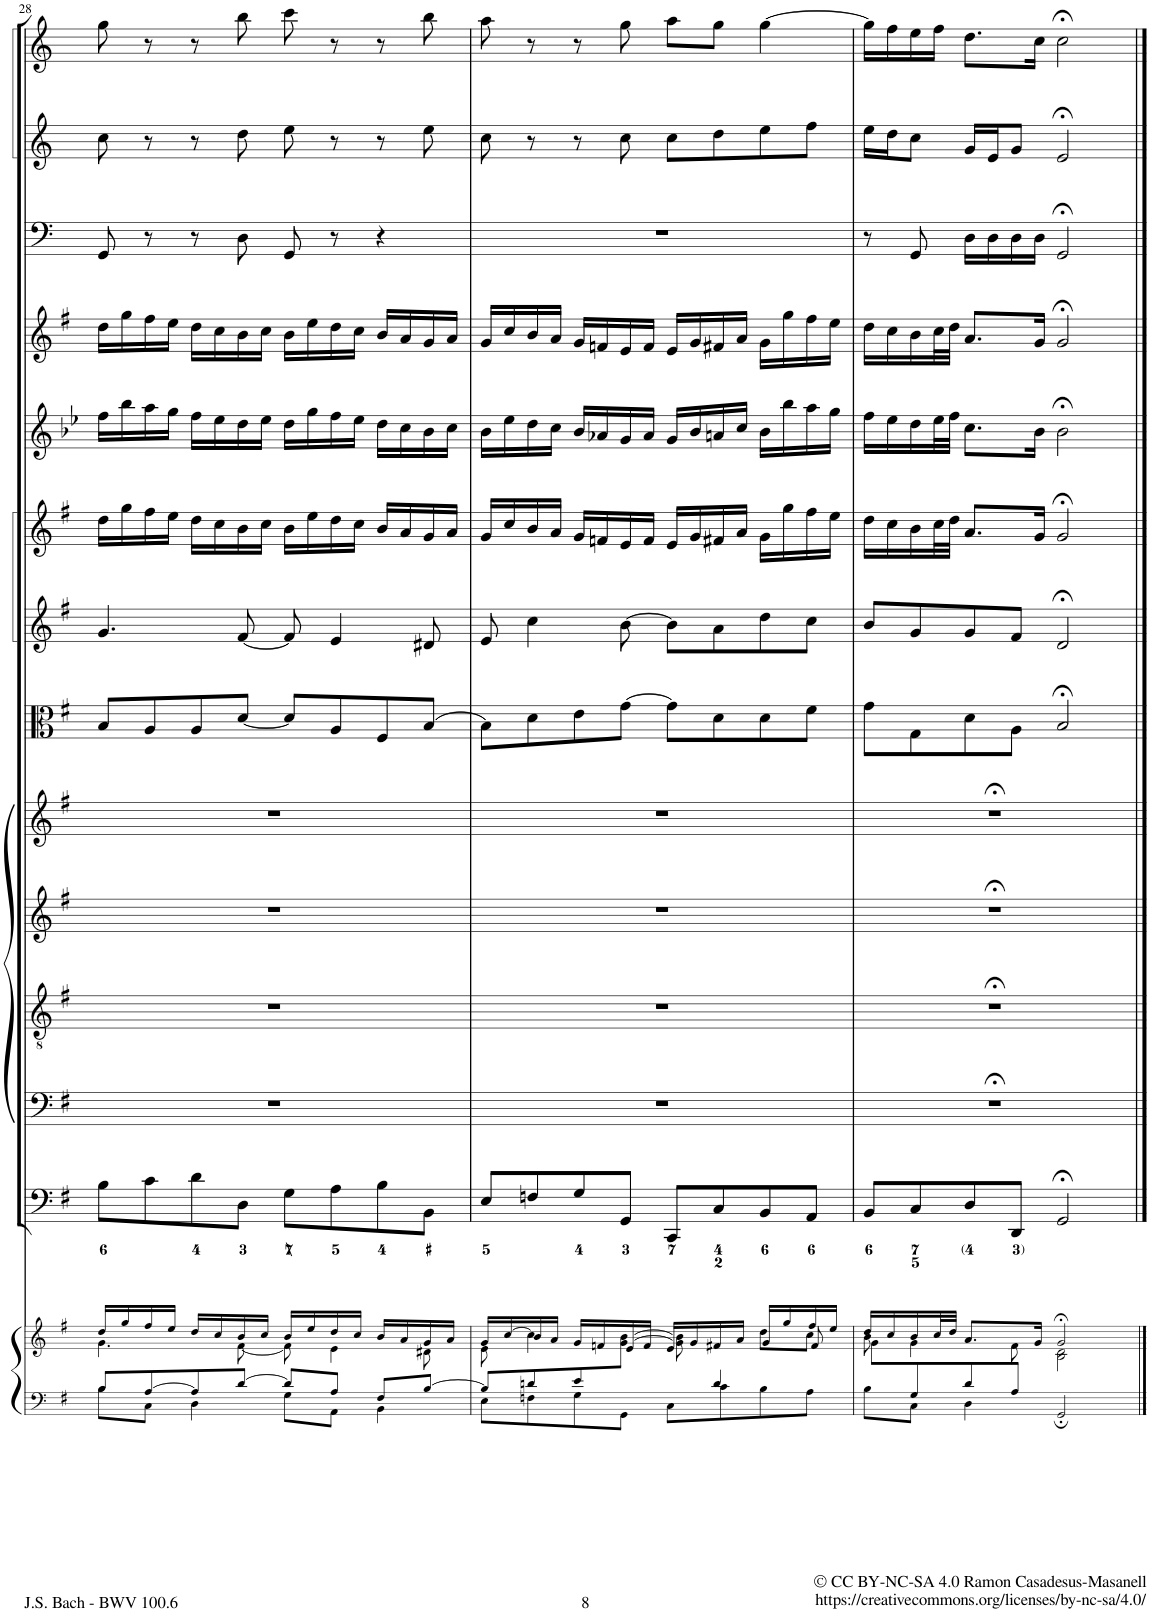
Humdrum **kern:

**kern	**kern	**kern	**kern	**kern	**kern	**kern	**kern	**kern	**kern	**kern	**kern	**kern	**kern	**kern
*part14	*part14	*part13	*part12	*part11	*part10	*part9	*part8	*part7	*part6	*part5	*part4	*part3	*part2	*part1
*staff15	*staff14	*staff13	*staff12	*staff11	*staff10	*staff9	*staff8	*staff7	*staff6	*staff5	*staff4	*staff3	*staff2	*staff1
*I"Piano reduction	*	*I"Organo e Continuo	*I"Basso	*I"Tenore	*I"Alto	*I"Soprano	*I"Viola	*I"Violino II	*I"Violino I	*I"Oboe d'amore	*I"Flauto Traverso	*I"Timpani	*I"Corno II	*I"Corno I
*I'Pno	*	*	*	*	*	*	*	*	*	*I'Ob	*I'Fl	*I'Timp	*	*
!!LO:PB:g=z
*clefF4	*clefG2	*clefF4	*clefF4	*clefGv2	*clefG2	*clefG2	*clefC3	*clefG2	*clefG2	*clefG2	*clefG2	*clefF4	*clefG2	*clefG2
*	*	*	*	*	*	*	*	*	*	*Trd2c3	*	*	*Trd3c5	*Trd3c5
*k[f#]	*k[f#]	*k[f#]	*k[f#]	*k[f#]	*k[f#]	*k[f#]	*k[f#]	*k[f#]	*k[f#]	*k[b-e-]	*k[f#]	*k[]	*k[]	*k[]
*M4/4	*M4/4	*M4/4	*M4/4	*M4/4	*M4/4	*M4/4	*M4/4	*M4/4	*M4/4	*M4/4	*M4/4	*M4/4	*M4/4	*M4/4
*met(c)	*met(c)	*met(c)	*met(c)	*met(c)	*met(c)	*met(c)	*met(c)	*met(c)	*met(c)	*met(c)	*met(c)	*met(c)	*met(c)	*met(c)
=28	=28	=28	=28	=28	=28	=28	=28	=28	=28	=28	=28	=28	=28	=28
*^	*^	*	*	*	*	*	*	*	*	*	*	*	*	*
8B/L	8B\L	16dd/LL	4.g\	8B\L	1r	1r	1r	1r	8B/L	4.g/	16dd\LL	16ff\LL	16dd\LL	8GG/	8cc\	8gg\
.	.	16gg/	.	.	.	.	.	.	.	.	16gg\	16bb-\	16gg\	.	.	.
[8A/	8C\J	16ff#/	.	8c\	.	.	.	.	8A/	.	16ff#\	16aa\	16ff#\	8r	8r	8r
.	.	16ee/JJ	.	.	.	.	.	.	.	.	16ee\JJ	16gg\JJ	16ee\JJ	.	.	.
8A/]	4D\	16dd/LL	.	8d\	.	.	.	.	8A/	.	16dd\LL	16ff\LL	16dd\LL	8r	8r	8r
.	.	16cc/	.	.	.	.	.	.	.	.	16cc\	16ee-\	16cc\	.	.	.
[8d/J	.	16b/	[8f#\	8D\J	.	.	.	.	[8d/J	[8f#/	16b\	16dd\	16b\	8D\	8dd\	8bb\
.	.	16cc/JJ	.	.	.	.	.	.	.	.	16cc\JJ	16ee-\JJ	16cc\JJ	.	.	.
8d/L]	8G\L	16b/LL	8f#\]	8G\L	.	.	.	.	8d/L]	8f#/]	16b\LL	16dd\LL	16b\LL	8GG/	8ee\	8ccc\
.	.	16ee/	.	.	.	.	.	.	.	.	16ee\	16gg\	16ee\	.	.	.
8A/J	8AA\J	16dd/	4e\	8A\	.	.	.	.	8A/	4e/	16dd\	16ff\	16dd\	8r	8r	8r
.	.	16cc/JJ	.	.	.	.	.	.	.	.	16cc\JJ	16ee-\JJ	16cc\JJ	.	.	.
8F#/L	4BB\	16b/LL	.	8B\	.	.	.	.	8F#/	.	16b/LL	16dd\LL	16b/LL	4r	8r	8r
.	.	16a/	.	.	.	.	.	.	.	.	16a/	16cc\	16a/	.	.	.
[8B/J	.	16g/	8d#X\	8BB\J	.	.	.	.	[8B/J	8d#X/	16g/	16b-\	16g/	.	8ee\	8bb\
.	.	16a/JJ	.	.	.	.	.	.	.	.	16a/JJ	16cc\JJ	16a/JJ	.	.	.
=29	=29	=29	=29	=29	=29	=29	=29	=29	=29	=29	=29	=29	=29	=29	=29	=29
*	*	*	*^	*	*	*	*	*	*	*	*	*	*	*	*	*
8B/L]	8E\L	16g/LL	8e\	4.ryy	8E/L	1r	1r	1r	1r	8B\L]	8e/	16g/LL	16b-\LL	16g/LL	1r	8cc\	8aa\
.	.	[16cc/	.	.	.	.	.	.	.	.	.	16cc/	16ee-\	16cc/	.	.	.
8dn/	8Fn\	16b/	4cc\]	.	8Fn/	.	.	.	.	8d\	4cc\	16b/	16dd\	16b/	.	8r	8r
.	.	16a/JJ	.	.	.	.	.	.	.	.	.	16a/JJ	16cc\JJ	16a/JJ	.	.	.
8e/	8G\	16g/LL	.	.	8G/	.	.	.	.	8e\	.	16g/LL	16b-/LL	16g/LL	.	8r	8r
.	.	16fn/	.	.	.	.	.	.	.	.	.	16fn/	16a-X/	16fn/	.	.	.
8ryy	8GG\J	16e/	8ryy	[>8g\ [>8b\J	8GG/J	.	.	.	.	[8g\J	[8b\	16e/	16g/	16e/	.	8cc\	8gg\
.	.	16f/JJ	.	.	.	.	.	.	.	.	.	16f/JJ	16a-/JJ	16f/JJ	.	.	.
8ryy	8C\L	16e/LL	8g\] 8b\]	4.ryy	8CC/L	.	.	.	.	8g\L]	8b\L]	16e/LL	16g/LL	16e/LL	.	8cc\L	8aa\L
.	.	16g/	.	.	.	.	.	.	.	.	.	16g/	16b-/	16g/	.	.	.
4d/	8c\	16f#X/	8ryy	.	8C/	.	.	.	.	8d\	8a\	16f#X/	16an/	16f#X/	.	8dd\	8gg\J
.	.	16a/JJ	.	.	.	.	.	.	.	.	.	16a/JJ	16cc/JJ	16a/JJ	.	.	.
.	8B\	16g/LL	8dd\L	.	8BB/	.	.	.	.	8d\	8dd\	16g\LL	16b-\LL	16g\LL	.	8ee\	[4gg\
.	.	16gg/	.	.	.	.	.	.	.	.	.	16gg\	16bb-\	16gg\	.	.	.
8ryy	8A\J	16ff#/	8cc\J	8f#/	8AA/J	.	.	.	.	8f#\J	8cc\J	16ff#\	16aa\	16ff#\	.	8ff\J	.
.	.	16ee/JJ	.	.	.	.	.	.	.	.	.	16ee\JJ	16gg\JJ	16ee\JJ	.	.	.
=30	=30	=30	=30	=30	=30	=30	=30	=30	=30	=30	=30	=30	=30	=30	=30	=30	=30
8ryy	8B\L	16dd/LL	8b\	8g\L	8BB/L	1r;<	1r;<	1r;<	1r;<	8g\L	8b/L	16dd\LL	16ff\LL	16dd\LL	8r	16ee\LL	16gg\LL]
.	.	16cc/	.	.	.	.	.	.	.	.	.	16cc\	16ee-\	16cc\	.	16dd\J	16ff\
8G/	8C\J	16b/	4g\	2..ryy	8C/	.	.	.	.	8G\	8g/	16b\	16dd\	16b\	8GG/	8cc\J	16ee\
.	.	32cc/L	.	.	.	.	.	.	.	.	.	32cc\L	32ee-\L	32cc\L	.	.	16ff\JJ
.	.	32dd/JJJ	.	.	.	.	.	.	.	.	.	32dd\JJJ	32ff\JJJ	32dd\JJJ	.	.	.
8d/	4D\	8.a/L	.	.	8D/	.	.	.	.	8d\	8g/	8.a/L	8.cc\L	8.a/L	16D\LL	16g/LL	8.dd\L
.	.	.	.	.	.	.	.	.	.	.	.	.	.	.	16D\	16e/J	.
8A/J	.	.	8f#\	.	8DD/J	.	.	.	.	8A\J	8f#/J	.	.	.	16D\	8g/J	.
.	.	16g/Jk	.	.	.	.	.	.	.	.	.	16g/Jk	16b-\Jk	16g/Jk	16D\JJ	.	16cc\Jk
2GG;/	2ryy	2g;</	2B\ 2d\	.	2GG;</	.	.	.	.	2B;</	2d;</	2g;</	2b-;<\	2g;</	2GG;</	2e;</	2cc;<\
*v	*v	*	*	*	*	*	*	*	*	*	*	*	*	*	*	*	*
*	*v	*v	*v	*	*	*	*	*	*	*	*	*	*	*	*	*
==	==	==	==	==	==	==	==	==	==	==	==	==	==	==
*-	*-	*-	*-	*-	*-	*-	*-	*-	*-	*-	*-	*-	*-	*-
